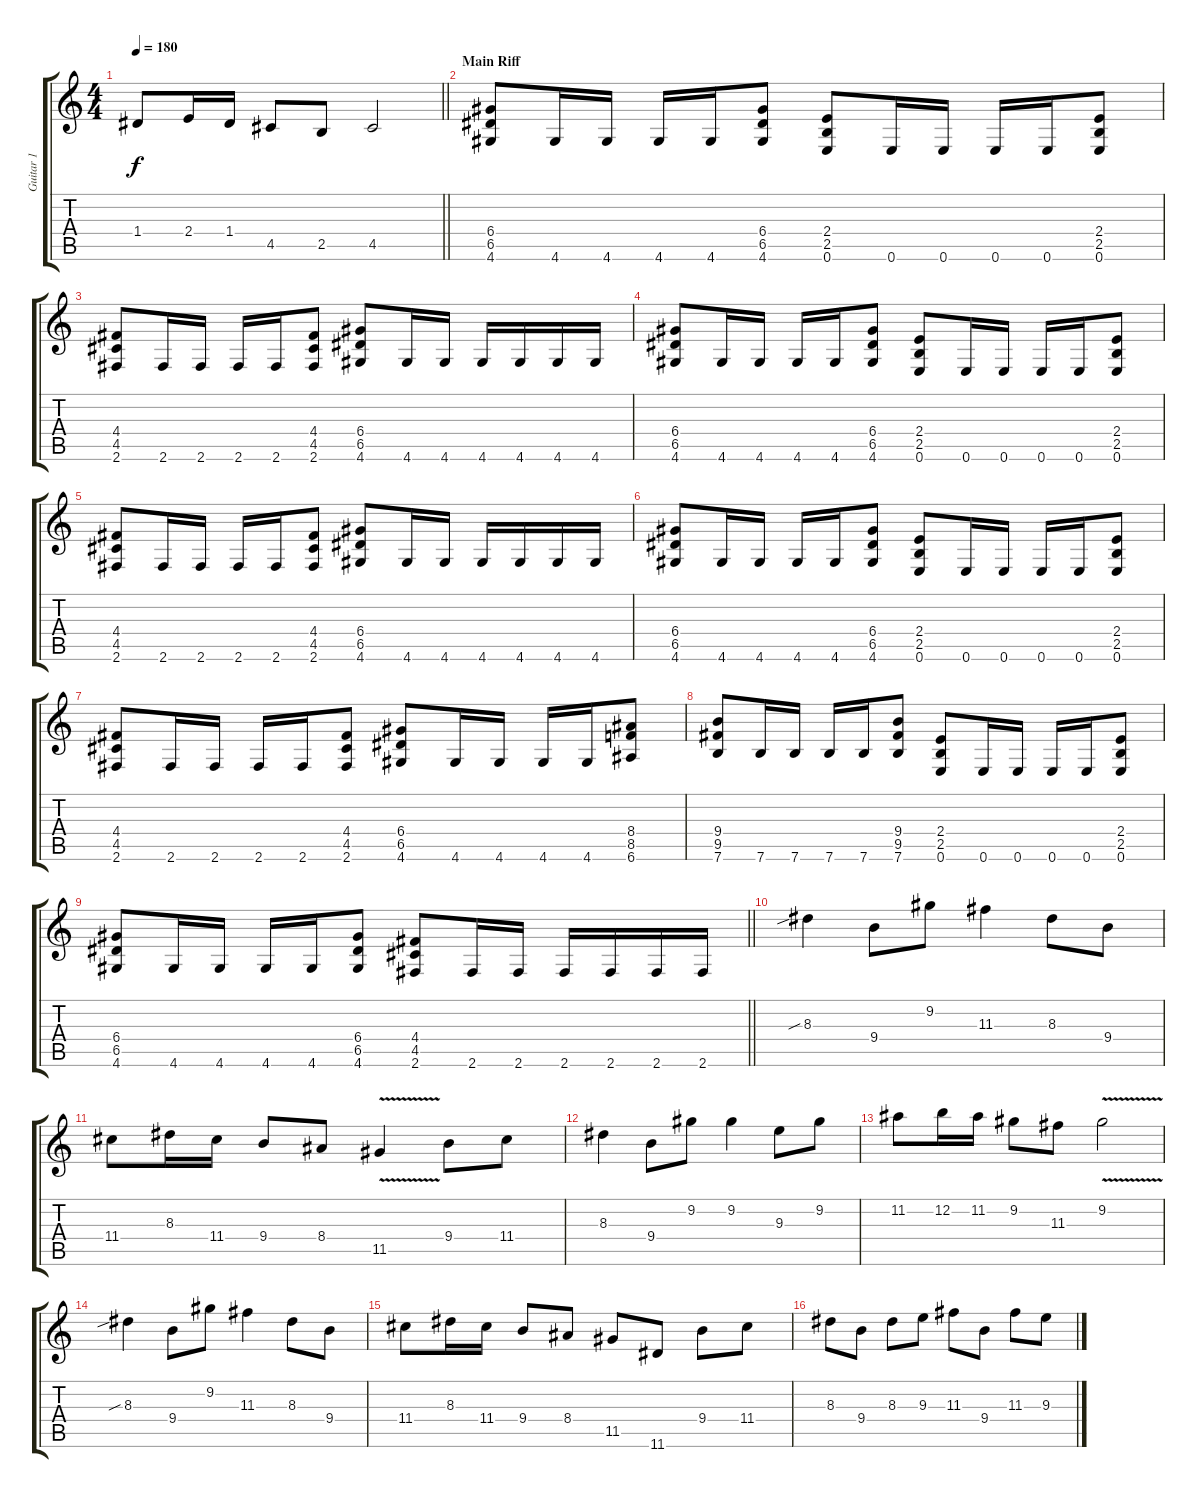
\track ("Guitar 1" "Guitar 1") {instrument distortionguitar}
\staff {score tabs}
\tuning (E4 B3 G3 D3 A2 E2) {hide}
\ts (4 4)
\tempo 180
\clef g2
\barLineRight lightlight
\ks c
1.4.8{dy f} 2.4.16 1.4.16 4.5.8 2.5.8 4.5.2 |
\section ("" "Main Riff")
(6.4 6.5 4.6).8{volume 13 instrument distortionguitar} 4.6.16 4.6.16 4.6.16 4.6.16 (6.4 6.5 4.6).8 (2.4 2.5 0.6).8 0.6.16 0.6.16 0.6.16 0.6.16 (2.4 2.5 0.6).8 |
(4.4 4.5 2.6).8 2.6.16 2.6.16 2.6.16 2.6.16 (4.4 4.5 2.6).8 (6.4 6.5 4.6).8 4.6.16 4.6.16 4.6.16 4.6.16 4.6.16 4.6.16 |
(6.4 6.5 4.6).8 4.6.16 4.6.16 4.6.16 4.6.16 (6.4 6.5 4.6).8 (2.4 2.5 0.6).8 0.6.16 0.6.16 0.6.16 0.6.16 (2.4 2.5 0.6).8 |
(4.4 4.5 2.6).8 2.6.16 2.6.16 2.6.16 2.6.16 (4.4 4.5 2.6).8 (6.4 6.5 4.6).8 4.6.16 4.6.16 4.6.16 4.6.16 4.6.16 4.6.16 |
(6.4 6.5 4.6).8 4.6.16 4.6.16 4.6.16 4.6.16 (6.4 6.5 4.6).8 (2.4 2.5 0.6).8 0.6.16 0.6.16 0.6.16 0.6.16 (2.4 2.5 0.6).8 |
(4.4 4.5 2.6).8 2.6.16 2.6.16 2.6.16 2.6.16 (4.4 4.5 2.6).8 (6.4 6.5 4.6).8 4.6.16 4.6.16 4.6.16 4.6.16 (8.4 8.5 6.6).8 |
(9.4 9.5 7.6).8 7.6.16 7.6.16 7.6.16 7.6.16 (9.4 9.5 7.6).8 (2.4 2.5 0.6).8 0.6.16 0.6.16 0.6.16 0.6.16 (2.4 2.5 0.6).8 |
\barLineRight lightlight
(6.4 6.5 4.6).8 4.6.16 4.6.16 4.6.16 4.6.16 (6.4 6.5 4.6).8 (4.4 4.5 2.6).8 2.6.16 2.6.16 2.6.16 2.6.16 2.6.16 2.6.16 |
\section ("" "")
8.3{sib}.4 9.4.8 9.2.8 11.3.4 8.3.8 9.4.8 |
11.4.8 8.3.16 11.4.16 9.4.8 8.4.8 11.5{v}.4 9.4.8 11.4.8 |
8.3.4 9.4.8 9.2.8 9.2.4 9.3.8 9.2.8 |
11.2.8 12.2.16 11.2.16 9.2.8 11.3.8 9.2{v}.2 |
8.3{sib}.4 9.4.8 9.2.8 11.3.4 8.3.8 9.4.8 |
11.4.8 8.3.16 11.4.16 9.4.8 8.4.8 11.5.8 11.6.8 9.4.8 11.4.8 |
8.3.8 9.4.8 8.3.8 9.3.8 11.3.8 9.4.8 11.3.8 9.3.8
